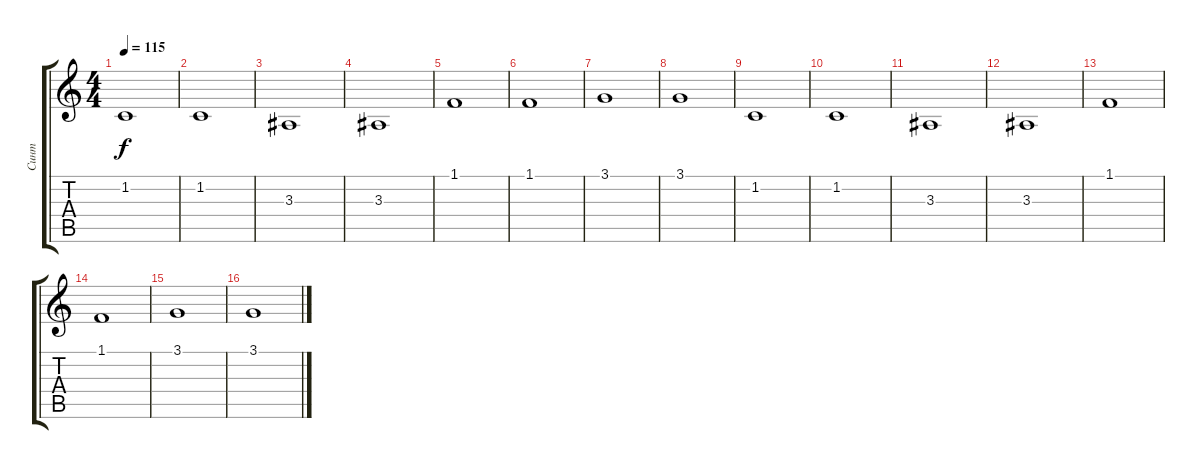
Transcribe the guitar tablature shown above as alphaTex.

\track ("Синт" "Синт") {instrument pizzicatostrings}
\staff {score tabs}
\tuning (E4 B3 G3 D3 A2 E2) {hide}
\ts (4 4)
\tempo 115
\clef g2
\ks c
1.2.1{dy f} |
1.2.1 |
3.3.1 |
3.3.1 |
1.1.1 |
1.1.1 |
3.1.1 |
3.1.1 |
1.2.1 |
1.2.1 |
3.3.1 |
3.3.1 |
1.1.1 |
1.1.1 |
3.1.1 |
3.1.1
